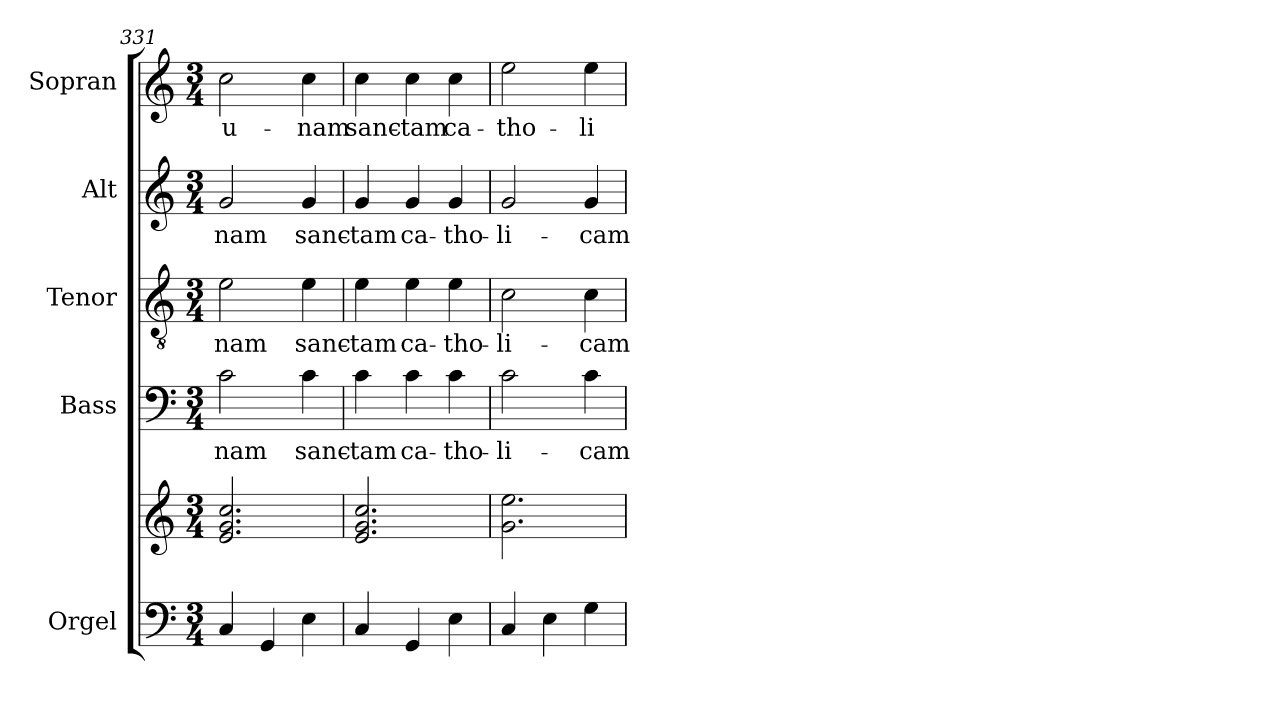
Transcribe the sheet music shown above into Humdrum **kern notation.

**kern	**kern	**kern	**text	**kern	**text	**kern	**text	**kern	**text
*part5	*part5	*part4	*part4	*part3	*part3	*part2	*part2	*part1	*part1
*staff6	*staff5	*staff4	*staff4	*staff3	*staff3	*staff2	*staff2	*staff1	*staff1
*I"Orgel	*	*I"Bass	*	*I"Tenor	*	*I"Alt	*	*I"Sopran	*
*I'Org.	*	*I'B.	*	*I'T.	*	*I'A.	*	*I'S.	*
*clefF4	*clefG2	*clefF4	*	*clefGv2	*	*clefG2	*	*clefG2	*
*k[]	*k[]	*k[]	*	*k[]	*	*k[]	*	*k[]	*
*C:	*C:	*C:	*	*C:	*	*C:	*	*C:	*
*M3/4	*M3/4	*M3/4	*	*M3/4	*	*M3/4	*	*M3/4	*
=331	=331	=331	=331	=331	=331	=331	=331	=331	=331
!	!	!	!LO:LY:b	!	!LO:LY:b	!	!LO:LY:b	!	!LO:LY:b
4C/	2.e/ 2.g/ 2.cc/	2c\	-nam	2e\	-nam	2g/	-nam	2cc\	u-
4GG/	.	.	.	.	.	.	.	.	.
!	!	!	!LO:LY:b	!	!LO:LY:b	!	!LO:LY:b	!	!LO:LY:b
4E\	.	4c\	sanc-	4e\	sanc-	4g/	sanc-	4cc\	-nam
=332	=332	=332	=332	=332	=332	=332	=332	=332	=332
!	!	!	!LO:LY:b	!	!LO:LY:b	!	!LO:LY:b	!	!LO:LY:b
4C/	2.e/ 2.g/ 2.cc/	4c\	-tam	4e\	-tam	4g/	-tam	4cc\	sanc-
!	!	!	!LO:LY:b	!	!LO:LY:b	!	!LO:LY:b	!	!LO:LY:b
4GG/	.	4c\	ca-	4e\	ca-	4g/	ca-	4cc\	-tam
!	!	!	!LO:LY:b	!	!LO:LY:b	!	!LO:LY:b	!	!LO:LY:b
4E\	.	4c\	-tho-	4e\	-tho-	4g/	-tho-	4cc\	ca-
=333	=333	=333	=333	=333	=333	=333	=333	=333	=333
!	!	!	!LO:LY:b	!	!LO:LY:b	!	!LO:LY:b	!	!LO:LY:b
4C/	2.g\ 2.ee\	2c\	-li-	2c\	-li-	2g/	-li-	2ee\	-tho-
4E\	.	.	.	.	.	.	.	.	.
!	!	!	!LO:LY:b	!	!LO:LY:b	!	!LO:LY:b	!	!LO:LY:b
4G\	.	4c\	-cam	4c\	-cam	4g/	-cam	4ee\	-li-
=	=	=	=	=	=	=	=	=	=
*-	*-	*-	*-	*-	*-	*-	*-	*-	*-
